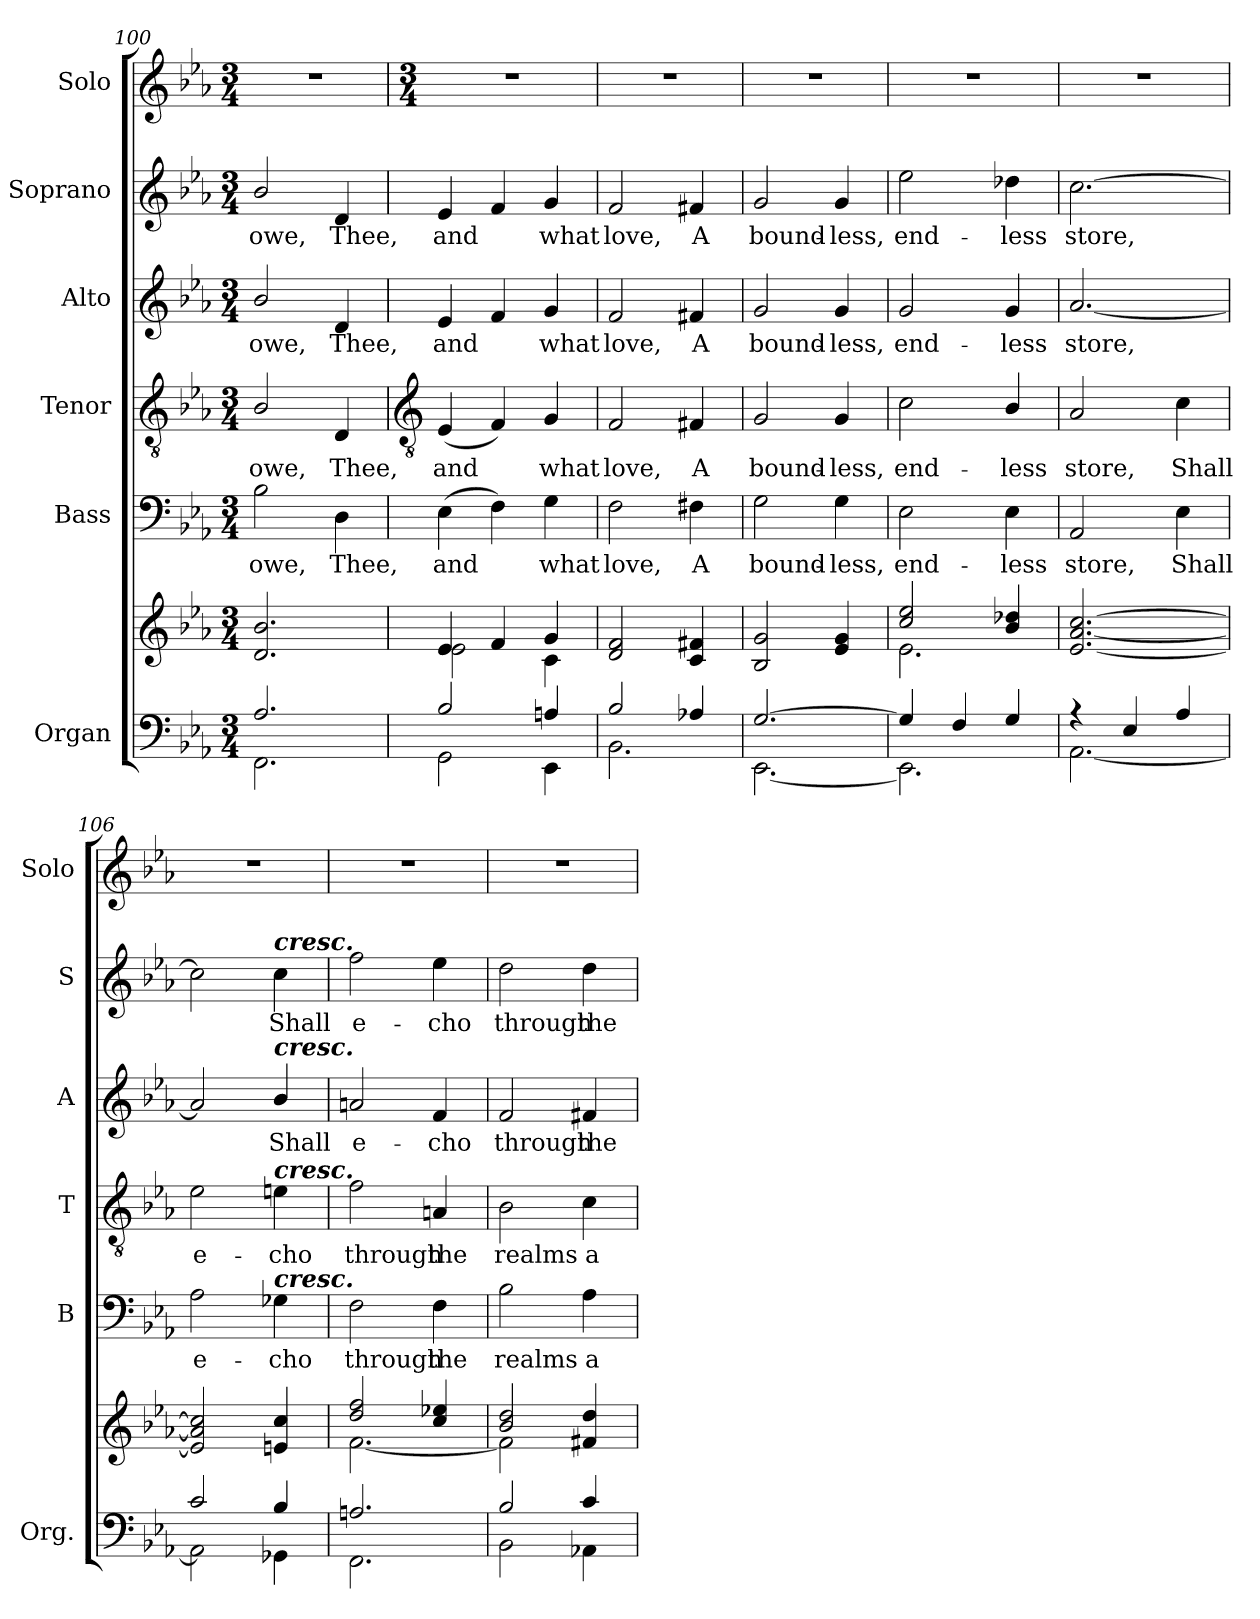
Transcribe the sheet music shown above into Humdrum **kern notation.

**kern	**kern	**kern	**text	**kern	**text	**kern	**text	**kern	**text	**kern
*part6	*part6	*part5	*part5	*part4	*part4	*part3	*part3	*part2	*part2	*part1
*staff7	*staff6	*staff5	*staff5	*staff4	*staff4	*staff3	*staff3	*staff2	*staff2	*staff1
*I"Organ	*	*I"Bass	*	*I"Tenor	*	*I"Alto	*	*I"Soprano	*	*I"Solo
*I'Org.	*	*I'B	*	*I'T	*	*I'A	*	*I'S	*	*I'Solo
*clefF4	*clefG2	*clefF4	*	*clefGv2	*	*clefG2	*	*clefG2	*	*clefG2
*k[b-e-a-]	*k[b-e-a-]	*k[b-e-a-]	*	*k[b-e-a-]	*	*k[b-e-a-]	*	*k[b-e-a-]	*	*k[b-e-a-]
*E-:	*E-:	*E-:	*	*E-:	*	*E-:	*	*E-:	*	*E-:
*M3/4	*M3/4	*M3/4	*	*M3/4	*	*M3/4	*	*M3/4	*	*M3/4
=100	=100	=100	=100	=100	=100	=100	=100	=100	=100	=100
*^	*^	*	*	*	*	*	*	*	*	*
!	!	!	!	!	!LO:LY:b	!	!LO:LY:b	!	!LO:LY:b	!	!LO:LY:b	!LO:N:vis=1
2.A-/	2.FF\	2.d/ 2.b-/	2.ryy	2B-	owe,	2B-/	owe,	2b-/	owe,	2b-/	owe,	2.r
!	!	!	!	!	!LO:LY:b	!	!LO:LY:b	!	!LO:LY:b	!	!LO:LY:b	!
.	.	.	.	4D	Thee,	4D	Thee,	4d	Thee,	4d	Thee,	.
!!LO:LB:g=z
=101	=101	=101	=101	=101	=101	=101	=101	=101	=101	=101	=101	=101
*	*	*	*	*	*	*clefGv2	*	*	*	*	*	*
*	*	*	*	*	*	*	*	*	*	*	*	*M3/4
!	!	!	!	!	!LO:LY:b	!	!LO:LY:b	!	!LO:LY:b	!	!LO:LY:b	!
2B-/	2GG\	4e-/	2e-\	(>4E-	and	(<4E-	and	4e-	and	4e-	and	2.r
.	.	4f/	.	4F)	.	4F)	.	4f	.	4f	.	.
!	!	!	!	!	!LO:LY:b	!	!LO:LY:b	!	!LO:LY:b	!	!LO:LY:b	!
4An/	4EE-\	4g/	4c\	4G	what	4G	what	4g	what	4g	what	.
=102	=102	=102	=102	=102	=102	=102	=102	=102	=102	=102	=102	=102
!	!	!	!	!	!LO:LY:b	!	!LO:LY:b	!	!LO:LY:b	!	!LO:LY:b	!
2B-/	2.BB-\	2d/ 2f/	2.ryy	2F	love,	2F	love,	2f	love,	2f	love,	2.r
!	!	!	!	!	!LO:LY:b	!	!LO:LY:b	!	!LO:LY:b	!	!LO:LY:b	!
4A-X/	.	4c/ 4f#X/	.	4F#X	A	4F#X	A	4f#X	A	4f#X	A	.
=103	=103	=103	=103	=103	=103	=103	=103	=103	=103	=103	=103	=103
!	!	!	!	!	!LO:LY:b	!	!LO:LY:b	!	!LO:LY:b	!	!LO:LY:b	!
[2.G/	[2.EE-\	2B-/ 2g/	2.ryy	2G	bound-	2G	bound-	2g	bound-	2g	bound-	2.r
!	!	!	!	!	!LO:LY:b	!	!LO:LY:b	!	!LO:LY:b	!	!LO:LY:b	!
.	.	4e-/ 4g/	.	4G	-less,	4G	-less,	4g	-less,	4g	-less,	.
=104	=104	=104	=104	=104	=104	=104	=104	=104	=104	=104	=104	=104
!	!	!	!	!	!LO:LY:b	!	!LO:LY:b	!	!LO:LY:b	!	!LO:LY:b	!
4G/]	2.EE-\]	2cc/ 2ee-/	2.e-\	2E-	end-	2c	end-	2g	end-	2ee-	end-	2.r
4F/	.	.	.	.	.	.	.	.	.	.	.	.
!	!	!	!	!	!LO:LY:b	!	!LO:LY:b	!	!LO:LY:b	!	!LO:LY:b	!
4G/	.	4b-/ 4dd-X/	.	4E-	-less	4B-/	-less	4g	-less	4dd-X	-less	.
=105	=105	=105	=105	=105	=105	=105	=105	=105	=105	=105	=105	=105
!	!	!	!	!	!LO:LY:b	!	!LO:LY:b	!	!LO:LY:b	!	!LO:LY:b	!
4r	[2.AA-\	[2.e-/ [2.a-/ [2.cc/	2ryy	2AA-	store,	2A-	store,	[2.a-	store,	[2.cc	store,	2.r
4E-/	.	.	.	.	.	.	.	.	.	.	.	.
!	!	!	!	!	!LO:LY:b	!	!LO:LY:b	!	!	!	!	!
4A-/	.	.	4ryy	4E-	Shall	4c	Shall	.	.	.	.	.
=106	=106	=106	=106	=106	=106	=106	=106	=106	=106	=106	=106	=106
!	!	!	!	!	!LO:LY:b	!	!LO:LY:b	!	!	!	!	!
2c/	2AA-\]	2e-/] 2a-/] 2cc/]	2ryy	2A-	e-	2e-	e-	2a-]	.	2cc]	.	2.r
!	!	!	!	!	!	!	!	!	!	!LO:TX:a:Bi:t=cresc.	!	!
!	!	!	!	!	!	!	!	!LO:TX:a:Bi:t=cresc.	!	!	!	!
!	!	!	!	!	!	!LO:TX:a:Bi:t=cresc.	!	!	!	!	!	!
!	!	!	!	!LO:TX:a:Bi:t=cresc.	!	!	!	!	!	!	!	!
!	!	!	!	!	!LO:LY:b	!	!LO:LY:b	!	!LO:LY:b	!	!LO:LY:b	!
4B-/	4GG-X\	4en/ 4cc/	4ryy	4G-X	-cho	4en	-cho	4b-/	Shall	4cc	Shall	.
=107	=107	=107	=107	=107	=107	=107	=107	=107	=107	=107	=107	=107
!	!	!	!	!	!LO:LY:b	!	!LO:LY:b	!	!LO:LY:b	!	!LO:LY:b	!
2.An/	2.FF\	2dd/ 2ff/	[2.f\	2F	through	2f	through	2an	e-	2ff	e-	2.r
!	!	!	!	!	!LO:LY:b	!	!LO:LY:b	!	!LO:LY:b	!	!LO:LY:b	!
.	.	4cc/ 4ee-X/	.	4F	the	4An	the	4f	-cho	4ee-	-cho	.
=108	=108	=108	=108	=108	=108	=108	=108	=108	=108	=108	=108	=108
!	!	!	!	!	!LO:LY:b	!	!LO:LY:b	!	!LO:LY:b	!	!LO:LY:b	!
2B-/	2BB-\	2b-/ 2dd/	2f\]	2B-	realms	2B-	realms	2f	through	2dd	through	2.r
!	!	!	!	!	!LO:LY:b	!	!LO:LY:b	!	!LO:LY:b	!	!LO:LY:b	!
4c/	4AA-X\	4f#X/ 4dd/	4ryy	4A-	a-	4c	a-	4f#X	the	4dd	the	.
*v	*v	*	*	*	*	*	*	*	*	*	*	*
*	*v	*v	*	*	*	*	*	*	*	*	*
=	=	=	=	=	=	=	=	=	=	=
*-	*-	*-	*-	*-	*-	*-	*-	*-	*-	*-
